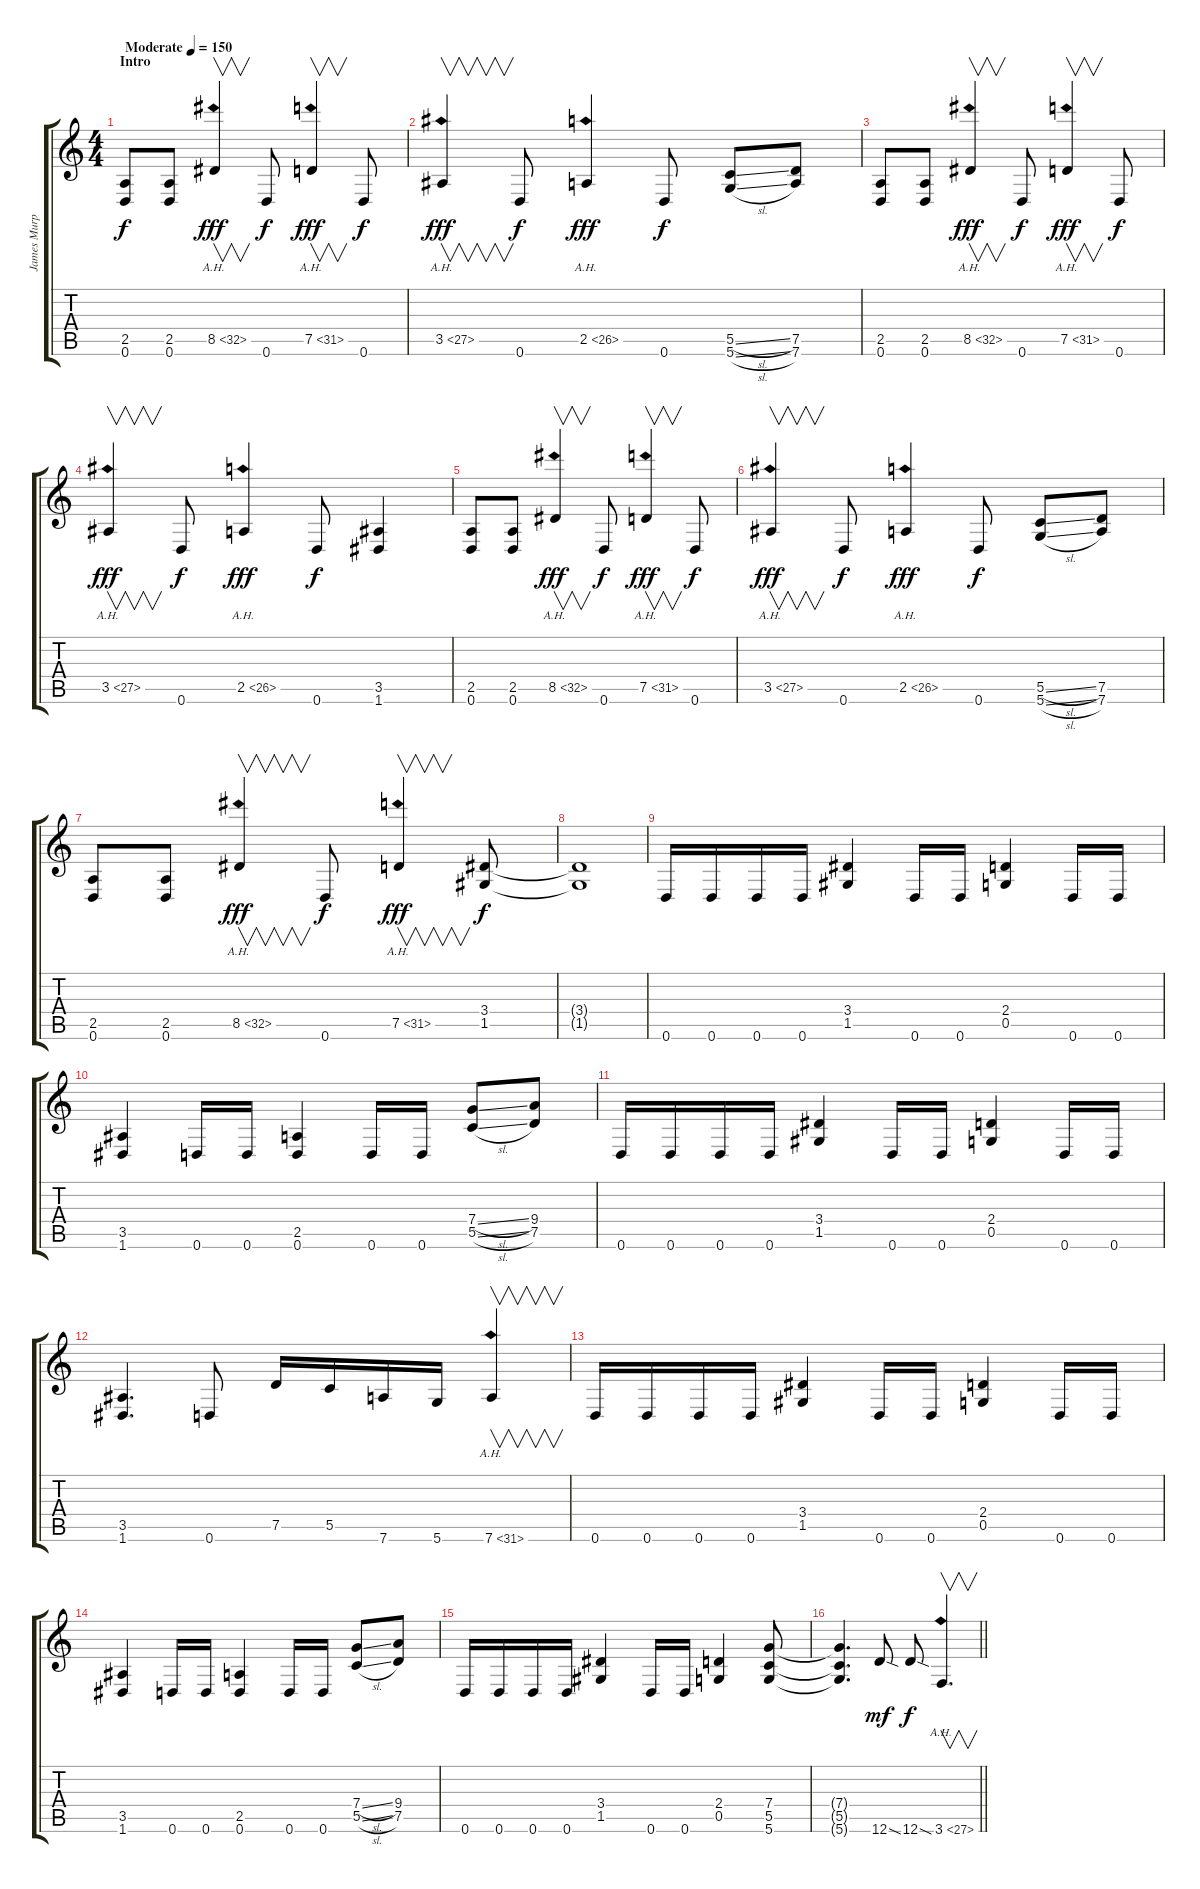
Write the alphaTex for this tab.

\track ("James Murphy" "James Murp") {instrument distortionguitar}
\staff {score tabs}
\tuning (D4 A3 F3 C3 G2 D2) {hide}
\ts (4 4)
\section ("" "Intro")
\tempo (150 "Moderate")
\clef g2
\ks c
(2.5 0.6).8{dy f instrument distortionguitar} (2.5 0.6).8 8.5{ah 24}.4{v dy fff} 0.6.8{dy f} 7.5{ah 24}.4{v dy fff} 0.6.8{dy f} |
3.5{ah 24}.4{v dy fff} 0.6.8{dy f} 2.5{ah 24}.4{dy fff} 0.6.8{dy f} (5.5{sl} 5.6{sl}).8 (7.5 7.6).8 |
(2.5 0.6).8 (2.5 0.6).8 8.5{ah 24}.4{v dy fff} 0.6.8{dy f} 7.5{ah 24}.4{v dy fff} 0.6.8{dy f} |
3.5{ah 24}.4{v dy fff} 0.6.8{dy f} 2.5{ah 24}.4{dy fff} 0.6.8{dy f} (3.5 1.6).4 |
(2.5 0.6).8 (2.5 0.6).8 8.5{ah 24}.4{v dy fff} 0.6.8{dy f} 7.5{ah 24}.4{v dy fff} 0.6.8{dy f} |
3.5{ah 24}.4{v dy fff} 0.6.8{dy f} 2.5{ah 24}.4{dy fff} 0.6.8{dy f} (5.5{sl} 5.6{sl}).8 (7.5 7.6).8 |
(2.5 0.6).8 (2.5 0.6).8 8.5{ah 24}.4{v dy fff} 0.6.8{dy f} 7.5{ah 24}.4{v dy fff} (3.4 1.5).8{dy f} |
(3.4{t} 1.5{t}).1 |
0.6.16 0.6.16 0.6.16 0.6.16 (3.4 1.5).4 0.6.16 0.6.16 (2.4 0.5).4 0.6.16 0.6.16 |
(3.5 1.6).4 0.6.16 0.6.16 (2.5 0.6).4 0.6.16 0.6.16 (7.4{sl} 5.5{sl}).8 (9.4 7.5).8 |
0.6.16 0.6.16 0.6.16 0.6.16 (3.4 1.5).4 0.6.16 0.6.16 (2.4 0.5).4 0.6.16 0.6.16 |
(3.5 1.6).4{d} 0.6.8 7.5.16 5.5.16 7.6.16 5.6.16 7.6{ah 24}.4{v} |
0.6.16 0.6.16 0.6.16 0.6.16 (3.4 1.5).4 0.6.16 0.6.16 (2.4 0.5).4 0.6.16 0.6.16 |
(3.5 1.6).4 0.6.16 0.6.16 (2.5 0.6).4 0.6.16 0.6.16 (7.4{sl} 5.5{sl}).8 (9.4 7.5).8 |
0.6.16 0.6.16 0.6.16 0.6.16 (3.4 1.5).4 0.6.16 0.6.16 (2.4 0.5).4 (7.4 5.5 5.6).8 |
\barLineRight lightlight
(7.4{t} 5.5{t} 5.6{t}).4{d} 12.6{sod}.8{dy mf} 12.6{sod}.8{dy f} 3.6{ah 24}.4{v d}
